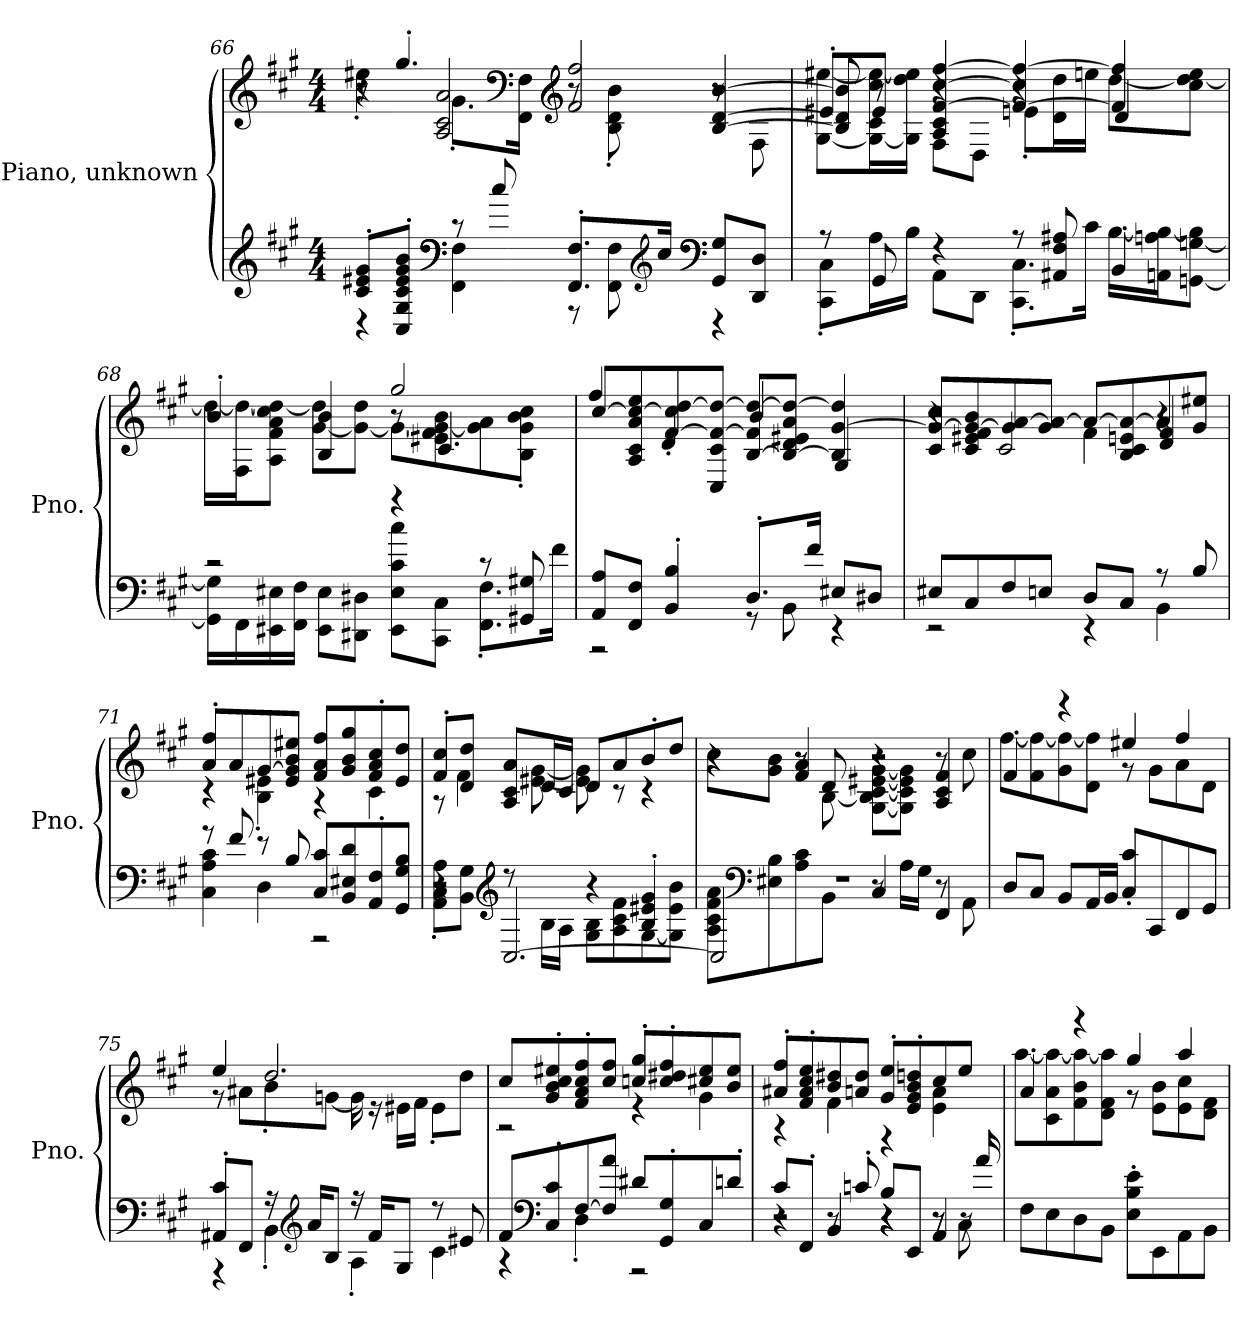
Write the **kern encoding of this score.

**kern	**kern
*part1	*part1
*staff2	*staff1
*I"Piano, unknown	*
*I'Pno.	*
!!LO:LB:g=z
*clefG2	*clefG2
*k[f#c#g#]	*k[f#c#g#]
*M4/4	*M4/4
=66	=66
*^	*^
*	*	*	*^
8c#/' 8e#X/' 8g#/'L	4r	8r	4ee#X'\	4r
8C#/' 8G#/' 8c#/' 8e#/' 8g#/' 8b/'J	.	4.gg#'/	.	.
*clefF4	*	*	*	*
8r	4FF#\ 4F#\	.	8.g#'\L	2A/ 2c#/ 2a/
8cc#/	.	.	.	.
*	*	*clefF4	*	*
.	.	.	16FF#\ 16F#\Jk	.
*	*	*clefG2	*	*
8.FF#/' 8.F#/'L	8r	2f#/ 2ff#/	8r	.
.	8FF#\ 8F#\	.	8B\' 8d\' 8b\'	.
*clefG2	*	*	*	*
16cc#/Jk	.	.	.	.
*clefF4	*	*	*	*
8GG#/ 8G#/L	4r	.	8r	[4B/ [4d/ [4b/
8DD/ 8D/J	.	.	8F#\	.
=67	=67	=67	=67	=67
8r	8CC#\' 8C#\'L	8e#X'/L	[8G#\ [8ee#X\L	8B/] 8d/] 8b/]
8GG#/	16A\L	8e#/J	16G#\_ 16c#\ 16cc#\ 16ee#\_L	8r
.	16B\JJ	.	16G#\] 16dd\ 16ee#\]JJ	.
4r	8AA\L	4A/ 4c#/ [4f#/ [4cc#/ [4ff#/	8F#\L	4r
.	8DD\J	.	8D\J	.
8r	8.CC#\' 8.C#\'L	4f#/_ 4cc#/] 4ff#/_	8en'\L	4r
8AA#X/ 8F#/ 8A#X/	.	.	16d\ 16dd\L	.
.	16c#\Jk	.	16een\JJ	.
4BB'/	[16B\LL	4f#/] 4ff#/]	[8dd\L	4d/
.	16AAn\ 16An\ 16B\_J	.	.	.
.	[8GGn\ [8Gn\ 8B\]J	.	8cc#\ 8dd\_ 8ee\J	.
!!LO:PB:g=z	!!	!!
=68	=68	=68	=68	=68
2r	16GG\] 16G\]LL	4b'/	16dd\LL_	2r
.	16FF#\	.	16F#\ 16dd\_J	.
.	16EE#X\ 16E#X\	.	8A\ 8f#\ 8a\ 8cc#\ 8dd\_J	.
.	16FF#\ 16F#\JJ	.	.	.
.	8EE#\ 8E#\L	4B/ 4b/	[8g#\ 8dd\]L	.
.	8DD#X\ 8D#X\J	.	8g#\_ 8dd\J	.
4r	8EE#\ 8E#\ 8c#\ 8cc#\L	2gg#/	8g#\L_	8r
.	8CC#\ 8C#\J	.	8e#X\ 8f#\ 8g#\_ 8b\	4.c#/
8r	8.FF#\' 8.F#\'L	.	8g#\] 8a\	.
8GG#X/ 8G#X/	.	.	8B\' 8g#\' 8b\' 8cc#\'J	.
.	16f#\Jk	.	.	.
*	*	*	*v	*v
=69	=69	=69	=69
8AA/ 8A/L	2r	[8cc#/L	4ff#'/
8FF#/ 8F#/J	.	8A/ 8c#/ 8a/ 8cc#/_ 8ee/	.
4BB/' 4B/'	.	[8f#/ 8cc#/] [8dd/	4d'/
.	.	8C#/ 8c#/ 8f#/_ 8dd/_J	.
8.D'/L	8r	[8B/ 8f#/] 8dd/_L	4b'/
.	8BB\	8B/_ 8d/ 8e#X/ 8a/ 8dd/_J	.
16f#/Jk	.	.	.
8E#X/L	4r	4B/] [4g#/ 4dd/]	4G#/
8D#X/J	.	.	.
!!LO:LB:g=z
=70	=70	=70	=70
*	*	*	*^
8E#X/L	2r	8c#/ 8g#/_ 8cc#/L	2r	4r
8C#/	.	8c#/ 8e#X/ 8f#/ 8g#/_ 8b/	.	.
8F#/	.	8g#/] [8a/	.	2c#/
8En/J	.	8g#/ 8a/_J	.	.
8D/L	4r	8a/L_	4f#\	.
8C#/J	.	8B/ 8c#/ 8en/ 8a/_	.	.
8r	4BB\	8a/]	4r	4d/ 4f#/
8B/	.	8g#/ 8ee#X/J	.	.
*	*	*	*v	*v
=71	=71	=71	=71
8r	4C#\ 4A\ 4c#\	8a/' 8ff#/'L	4r
8f#/	.	8a/	.
8r	4D\	[8g#/	4B\' 4e#X\'
8B/	.	8e#/ 8g#/] 8b/ 8ee#X/J	.
8C#/ 8c#/L	2r	8f#/ 8a/ 8ff#/L	4r
8BB/ 8E#X/ 8d/	.	8g#/ 8b/ 8gg#/	.
8AA/' 8F#/'	.	8f#/' 8a/' 8cc#/'	4c#\
8GG#/ 8G#/ 8B/J	.	8e#/ 8dd/J	.
=72	=72	=72	=72
*	*^	*	*
2r	8AA\' 8C#\' 8A\'L	4r	8f#/' 8cc#/'L	8r
.	8BB\ 8G#\J	.	8d/ 8dd/J	4f#\
*clefG2	*	*	*	*
.	8r	[2.C#/	8A/ 8c#/ 8a/L	.
.	16B\LL	.	16d/L	[8e#X\ [8g#\
.	16A\JJ	.	16c#/JJ	.
4r	8G#\ 8B\L	.	8d/L	8e#\] 8g#\]
.	8A\ 8c#\ 8f#\	.	8a/	8r
4B/' 4e#X/' 4g#/'	[8G#\	.	8b'/	4r
.	8G#\] 8e#\ 8b\J	.	8dd/J	.
!!LO:LB:g=z
=73	=73	=73	=73	=73
*	*	*	*	*^
1r	8A\ 8c#\ 8f#\ 8a\L	2C#/]	4r	8cc#\L	4r
*clefF4	*	*	*	*	*
.	8E#X\ 8B\	.	.	8g#\ 8b\J	.
.	8A\ 8c#\	.	4f#/ 4a/	8r	8r
.	8BB\J	.	.	[8B\	8d/
.	8r	4C#/	2r	[8G#\ 8B\] [8c#\ [8e#X\ [8g#\L	4r
.	16A\LL	.	.	8G#\] 8c#\] 8e#\] 8g#\]J	.
.	16G#\JJ	.	.	.	.
.	8r	4FF#/	.	8r	4A/ 4c#/ 4f#/
.	8AA\	.	.	8cc#\	.
*v	*v	*v	*	*	*
*	*	*v	*v
=74	=74	=74
8D/L	4f#'/	[8ff#\L
8C#/J	.	8f#\ 8ff#\_
8BB/L	4r	8g#\ 8ff#\_
16AA/L	.	8d\ 8ff#\]J
16BB/JJ	.	.
8C#/' 8c#/'L	4ee#X/	8r
8CC#/	.	8g#\L
8FF#/	4ff#/	8a\
8GG#/J	.	8d\J
=75	=75	=75
*^	*	*
8AA#X/' 8c#/'L	4r	4ee/	8r
8FF#/J	.	.	8a#X\L
16r	4BB'\	2.dd/	8b'\
*clefG2	*	*	*
16a/KL	.	.	.
8B/J	.	.	[8gn\J
16r	4A'\	.	16g\]
16f#/KL	.	.	16r
8G#/J	.	.	16e#X\LL
.	.	.	16f#\JJ
8r	4c#\	.	8e#'\L
8e#X/	.	.	8dd\J
!!LO:LB:g=z	!!
=76	=76	=76	=76
8f#/L	4r	8cc#/L	2r
*clefF4	*	*	*
8C#/' 8c#/'	.	8g#/' 8b/' 8cc#/' 8ee#X/'	.
[8F#/	4D'\	8f#/' 8a/' 8cc#/' 8ff#/'	.
8F#/] 8a/J	.	8cc#/ 8ff#/J	.
8d#X/L	2r	8ccn/' 8gg#/'L	4r
8GG#/' 8G#/'	.	8cc/' 8dd#X/' 8ff#/'	.
8C#/	.	8cc#X/ 8ee#/	4g#\
8dn'/J	.	8b/ 8ee#/J	.
=77	=77	=77	=77
*	*^	*	*
8c#/L	2r	4r	8a#X/' 8ff#/'L	4r
8FF#'/J	.	.	8f#/' 8a#/' 8cc#/' 8ee/'	.
8r	.	4BB/	8b/ 8dd#X/	4f#\
8cn'/	.	.	8an/ 8dd#/J	.
8B/L	4r	4r	8g#/' 8ee/'L	4r
8EE/J	.	.	8e/' 8g#/' 8b/' 8ddn/'	.
8r	8r	4AA/	8cc#/	4e\ 4a\
16r	8C#\	.	8ee/J	.
16a/	.	.	.	.
*v	*v	*v	*	*
=78	=78	=78
8F#\L	4a'/	[8aa\L
8E\	.	8c#\ 8a\ 8aa\_
8D\	4r	8f#\ 8b\ 8aa\_
8BB\J	.	8d\ 8f#\ 8aa\]J
8E\' 8B\' 8e\'L	4gg#/	8r
8EE\	.	8e\ 8b\L
8AA\	4aa/	8e\ 8cc#\
8BB\J	.	8d\ 8f#\J
*	*v	*v
=	=
*-	*-
